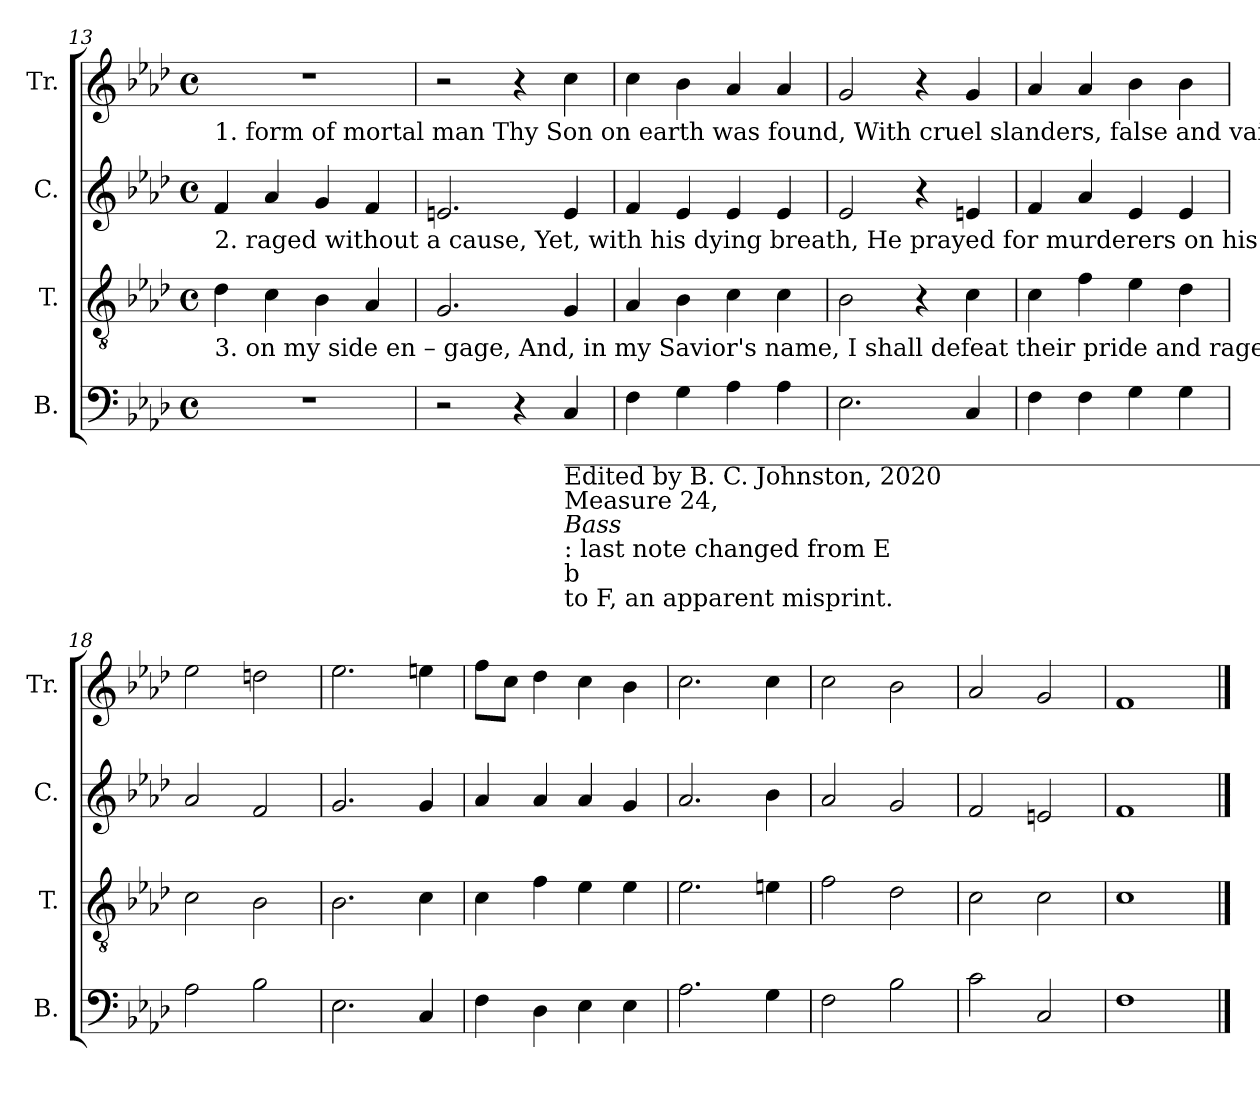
**kern	**kern	**kern	**kern
*part4	*part3	*part2	*part1
*staff4	*staff3	*staff2	*staff1
*I"B.	*I"T.	*I"C.	*I"Tr.
*I'B.	*I'T.	*I'C.	*I'Tr.
!!LO:LB:g=z
*clefF4	*clefGv2	*clefG2	*clefG2
*k[b-e-a-d-]	*k[b-e-a-d-]	*k[b-e-a-d-]	*k[b-e-a-d-]
*M4/4	*M4/4	*M4/4	*M4/4
*met(c)	*met(c)	*met(c)	*met(c)
=13	=13	=13	=13
!	!	!	!LO:TX:b:t=1. form  of  mortal man  Thy Son on earth was found,     With cruel slanders,  false  and  vain,   They  compass  him  around.   They  compass  him   a  –  round.
!	!	!LO:TX:b:t=2. raged without a cause,   Yet, with his dying breath,    He  prayed for murderers on his cross,  And blessed his foes in death,  And blessed his foes  in    death.	!
!	!LO:TX:b:t=3. on my side en – gage,   And, in my Savior's name,      I   shall defeat their pride  and   rage     Who  slander  and  condemn,  Who  slander   and    condemn.	!	!
1r	4d-!\	4f!/	1r
.	4c!\	4a-!/	.
.	4B-!\	4g!/	.
.	4A-!/	4f!/	.
=14	=14	=14	=14
2r	2.G!/	2.en!/	2r
4r	.	.	4r
!LO:TX:b:t=_________________________________________________________________	!	!	!
!LO:TX:b:t=Edited by B. C. Johnston, 2020	!	!	!
!LO:TX:b:t=Measure 24,	!	!	!
!LO:TX:b:i:t=Bass	!	!	!
!LO:TX:b:t=&colon; last note changed from E	!	!	!
!LO:TX:b:t=b	!	!	!
!LO:TX:b:t=to F, an apparent misprint.	!	!	!
4C!/	4G!/	4e!/	4cc!\
=15	=15	=15	=15
4F!\	4A-!/	4f!/	4cc!\
4G!\	4B-!\	4e-!/	4b-!\
4A-!\	4c!\	4e-!/	4a-!/
4A-!\	4c!\	4e-!/	4a-!/
=16	=16	=16	=16
2.E-!\	2B-!\	2e-!/	2g!/
.	4r	4r	4r
4C!/	4c!\	4en!/	4g!/
=17	=17	=17	=17
4F!\	4c!\	4f!/	4a-!/
4F!\	4f!\	4a-!/	4a-!/
4G!\	4e-!\	4e-!/	4b-!\
4G!\	4d-!\	4e-!/	4b-!\
=18	=18	=18	=18
2A-!\	2c!\	2a-!/	2ee-!\
2B-!\	2B-!\	2f!/	2ddn!\
=19	=19	=19	=19
2.E-!\	2.B-!\	2.g!/	2.ee-!\
4C!/	4c!\	4g!/	4een!\
=20	=20	=20	=20
4F!\	4c!\	4a-!/	8ff!\L
.	.	.	8cc!\J
4D-!\	4f!\	4a-!/	4dd-!\
4E-!\	4e-!\	4a-!/	4cc!\
4E-!\	4e-!\	4g!/	4b-!\
=21	=21	=21	=21
2.A-!\	2.e-!\	2.a-!/	2.cc!\
4G!\	4en!\	4b-!\	4cc!\
=22	=22	=22	=22
2F!\	2f!\	2a-!/	2cc!\
2B-!\	2d-!\	2g!/	2b-!\
=23	=23	=23	=23
2c!\	2c!\	2f!/	2a-!/
2C!/	2c!\	2en!/	2g!/
=24	=24	=24	=24
1F!	1c!	1f!	1f!
==	==	==	==
*-	*-	*-	*-
